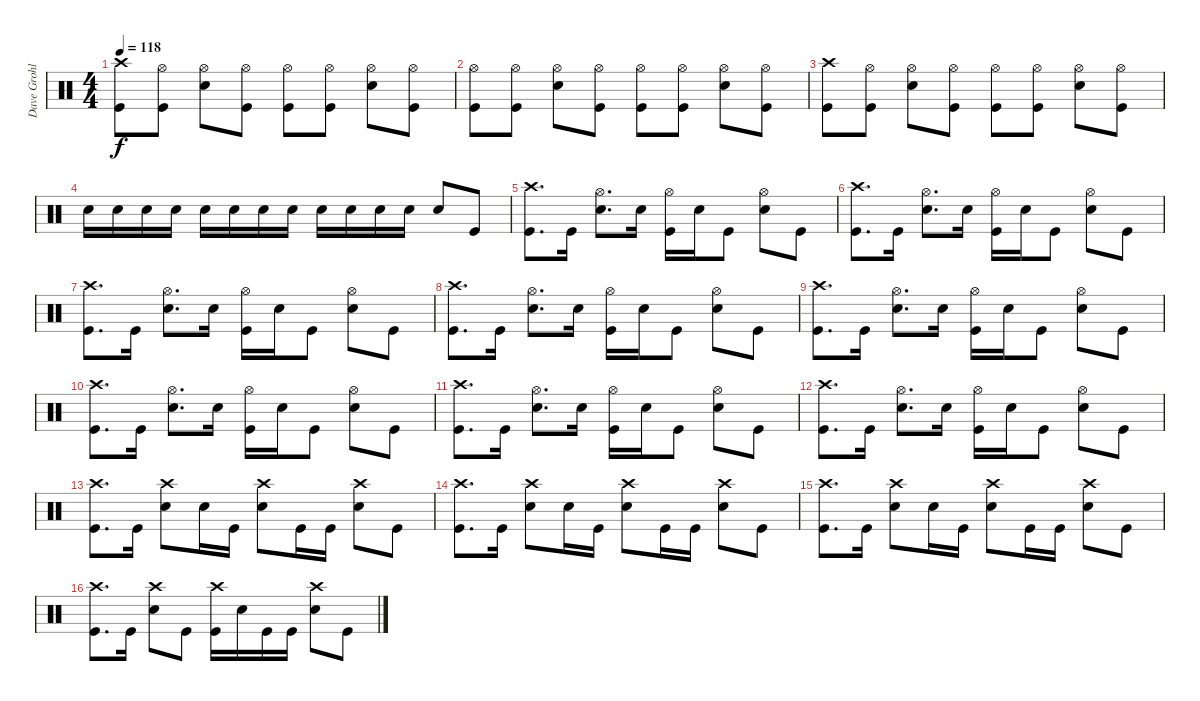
\track ("Dave Grohl" "Dave Grohl") {instrument percussion}
\staff {score}
\articulation defaults
\ts (4 4)
\tempo 118
\clef neutral
\ks c
("Crash high (hit)" "Kick (hit)").8{dy f} ("Hi-Hat (open)" "Kick (hit)").8 ("Hi-Hat (open)" "Snare (hit) 2").8 ("Hi-Hat (open)" "Kick (hit)").8 ("Hi-Hat (open)" "Kick (hit)").8 ("Hi-Hat (open)" "Kick (hit)").8 ("Hi-Hat (open)" "Snare (hit) 2").8 ("Hi-Hat (open)" "Kick (hit)").8 |
("Hi-Hat (open)" "Kick (hit)").8 ("Hi-Hat (open)" "Kick (hit)").8 ("Hi-Hat (open)" "Snare (hit) 2").8 ("Hi-Hat (open)" "Kick (hit)").8 ("Hi-Hat (open)" "Kick (hit)").8 ("Hi-Hat (open)" "Kick (hit)").8 ("Hi-Hat (open)" "Snare (hit) 2").8 ("Hi-Hat (open)" "Kick (hit)").8 |
("Crash high (hit)" "Kick (hit)").8 ("Hi-Hat (open)" "Kick (hit)").8 ("Hi-Hat (open)" "Snare (hit) 2").8 ("Hi-Hat (open)" "Kick (hit)").8 ("Hi-Hat (open)" "Kick (hit)").8 ("Hi-Hat (open)" "Kick (hit)").8 ("Hi-Hat (open)" "Snare (hit) 2").8 ("Hi-Hat (open)" "Kick (hit)").8 |
"Snare (hit) 2".16 "Snare (hit) 2".16 "Snare (hit) 2".16 "Snare (hit) 2".16 "Snare (hit) 2".16 "Snare (hit) 2".16 "Snare (hit) 2".16 "Snare (hit) 2".16 "Snare (hit) 2".16 "Snare (hit) 2".16 "Snare (hit) 2".16 "Snare (hit) 2".16 "Snare (hit) 2".8 "Kick (hit)".8 |
("Crash high (hit)" "Kick (hit)").8{d} "Kick (hit)".16 ("Hi-Hat (open)" "Snare (hit) 2").8{d} "Snare (hit) 2".16 ("Hi-Hat (open)" "Kick (hit)").16 "Snare (hit) 2".16 "Kick (hit)".8 ("Hi-Hat (open)" "Snare (hit) 2").8 "Kick (hit)".8 |
("Crash high (hit)" "Kick (hit)").8{d} "Kick (hit)".16 ("Hi-Hat (open)" "Snare (hit) 2").8{d} "Snare (hit) 2".16 ("Hi-Hat (open)" "Kick (hit)").16 "Snare (hit) 2".16 "Kick (hit)".8 ("Hi-Hat (open)" "Snare (hit) 2").8 "Kick (hit)".8 |
("Crash high (hit)" "Kick (hit)").8{d} "Kick (hit)".16 ("Hi-Hat (open)" "Snare (hit) 2").8{d} "Snare (hit) 2".16 ("Hi-Hat (open)" "Kick (hit)").16 "Snare (hit) 2".16 "Kick (hit)".8 ("Hi-Hat (open)" "Snare (hit) 2").8 "Kick (hit)".8 |
("Crash high (hit)" "Kick (hit)").8{d} "Kick (hit)".16 ("Hi-Hat (open)" "Snare (hit) 2").8{d} "Snare (hit) 2".16 ("Hi-Hat (open)" "Kick (hit)").16 "Snare (hit) 2".16 "Kick (hit)".8 ("Hi-Hat (open)" "Snare (hit) 2").8 "Kick (hit)".8 |
("Crash high (hit)" "Kick (hit)").8{d} "Kick (hit)".16 ("Hi-Hat (open)" "Snare (hit) 2").8{d} "Snare (hit) 2".16 ("Hi-Hat (open)" "Kick (hit)").16 "Snare (hit) 2".16 "Kick (hit)".8 ("Hi-Hat (open)" "Snare (hit) 2").8 "Kick (hit)".8 |
("Crash high (hit)" "Kick (hit)").8{d} "Kick (hit)".16 ("Hi-Hat (open)" "Snare (hit) 2").8{d} "Snare (hit) 2".16 ("Hi-Hat (open)" "Kick (hit)").16 "Snare (hit) 2".16 "Kick (hit)".8 ("Hi-Hat (open)" "Snare (hit) 2").8 "Kick (hit)".8 |
("Crash high (hit)" "Kick (hit)").8{d} "Kick (hit)".16 ("Hi-Hat (open)" "Snare (hit) 2").8{d} "Snare (hit) 2".16 ("Hi-Hat (open)" "Kick (hit)").16 "Snare (hit) 2".16 "Kick (hit)".8 ("Hi-Hat (open)" "Snare (hit) 2").8 "Kick (hit)".8 |
("Crash high (hit)" "Kick (hit)").8{d} "Kick (hit)".16 ("Hi-Hat (open)" "Snare (hit) 2").8{d} "Snare (hit) 2".16 ("Hi-Hat (open)" "Kick (hit)").16 "Snare (hit) 2".16 "Kick (hit)".8 ("Hi-Hat (open)" "Snare (hit) 2").8 "Kick (hit)".8 |
("Crash high (hit)" "Kick (hit)").8{d} "Kick (hit)".16 ("Crash high (hit)" "Snare (hit) 2").8 "Snare (hit) 2".16 "Kick (hit)".16 ("Crash high (hit)" "Snare (hit) 2").8 "Kick (hit)".16 "Kick (hit)".16 ("Crash high (hit)" "Snare (hit) 2").8 "Kick (hit)".8 |
("Crash high (hit)" "Kick (hit)").8{d} "Kick (hit)".16 ("Crash high (hit)" "Snare (hit) 2").8 "Snare (hit) 2".16 "Kick (hit)".16 ("Crash high (hit)" "Snare (hit) 2").8 "Kick (hit)".16 "Kick (hit)".16 ("Crash high (hit)" "Snare (hit) 2").8 "Kick (hit)".8 |
("Crash high (hit)" "Kick (hit)").8{d} "Kick (hit)".16 ("Crash high (hit)" "Snare (hit) 2").8 "Snare (hit) 2".16 "Kick (hit)".16 ("Crash high (hit)" "Snare (hit) 2").8 "Kick (hit)".16 "Kick (hit)".16 ("Crash high (hit)" "Snare (hit) 2").8 "Kick (hit)".8 |
("Crash high (hit)" "Kick (hit)").8{d} "Kick (hit)".16 ("Crash high (hit)" "Snare (hit) 2").8 "Kick (hit)".8 ("Crash high (hit)" "Kick (hit)").16 "Snare (hit) 2".16 "Kick (hit)".16 "Kick (hit)".16 ("Crash high (hit)" "Snare (hit) 2").8 "Kick (hit)".8
